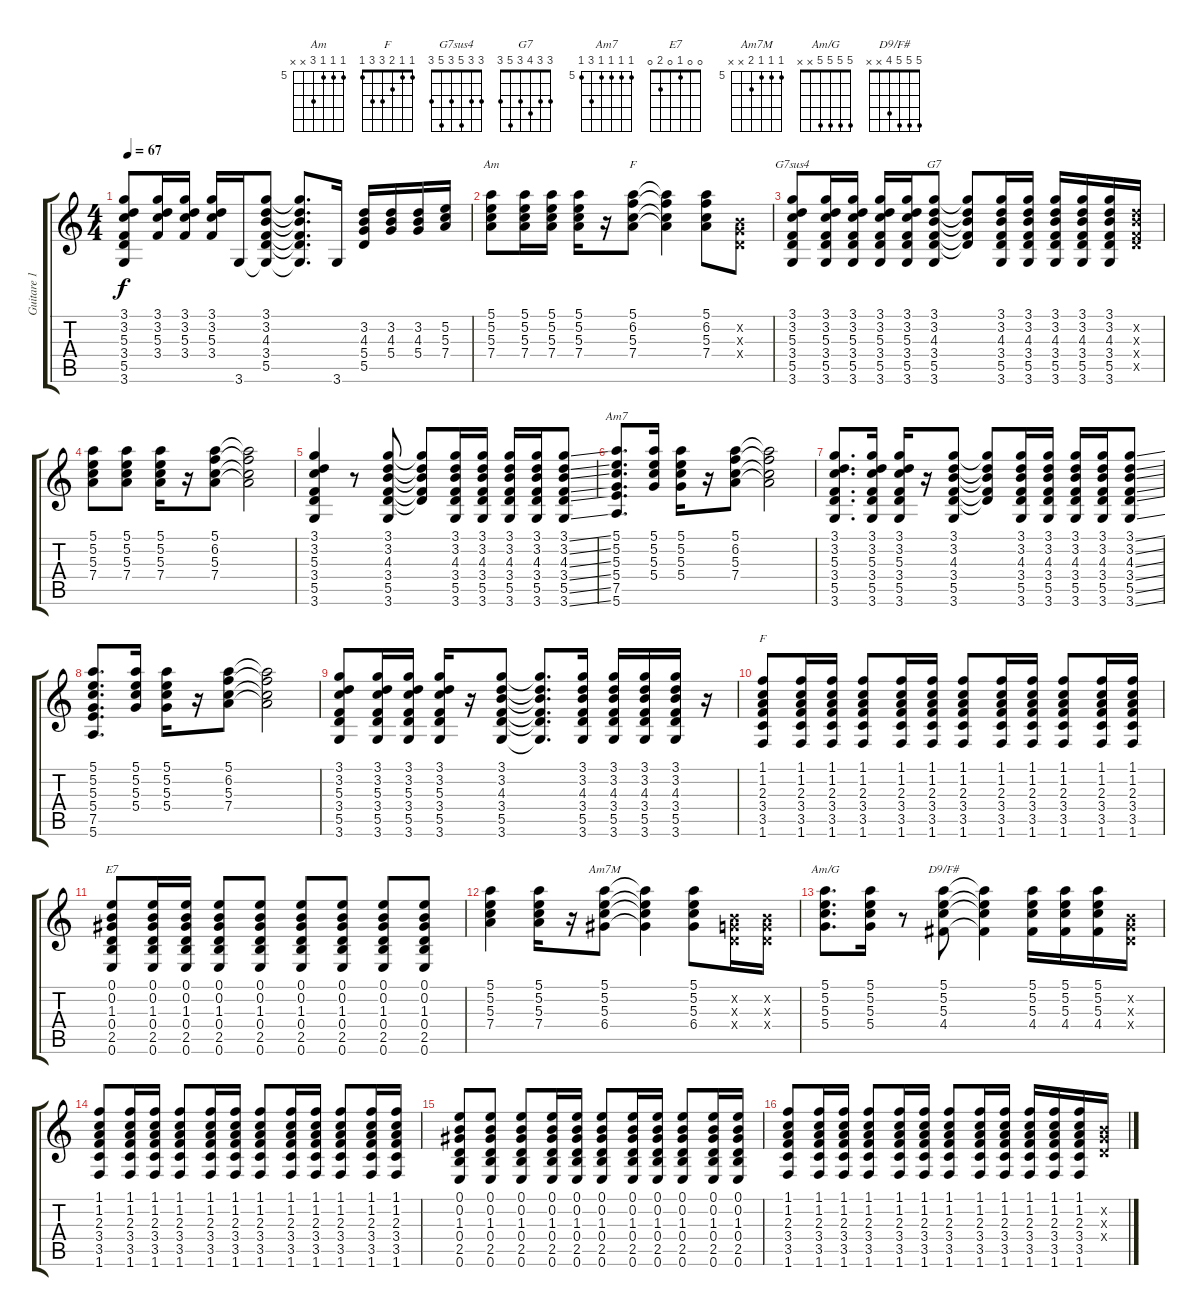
\track ("Guitare 1" "Guitare 1") {instrument acousticguitarsteel}
\staff {score tabs}
\tuning (E4 B3 G3 D3 A2 E2) {hide}
\chord ("Am" 5 5 5 7 x x) {firstfret 5}
\chord ("F" 5 6 5 7 x x) {firstfret 5}
\chord ("G7sus4" 3 3 5 3 5 3)
\chord ("G7" 3 3 4 3 5 3)
\chord ("Am7" 5 5 5 5 7 5) {firstfret 5}
\chord ("F" 1 1 2 3 3 1)
\chord ("E7" 0 0 1 0 2 0)
\chord ("Am7M" 5 5 5 6 x x) {firstfret 5}
\chord ("Am/G" 5 5 5 5 x x)
\chord ("D9/F#" 5 5 5 4 x x)
\ts (4 4)
\tempo 67
\clef g2
\ks c
(3.1 3.2 5.3 3.4 5.5 3.6).8{dy f} (3.1 3.2 5.3 3.4).16 (3.1 3.2 5.3 3.4).16 (3.1 3.2 5.3 3.4).16 3.6.16 (3.1 3.2 4.3 3.4 5.5 3.6{t}).8 (3.1{t} 3.2{t} 4.3{t} 3.4{t} 5.5{t} 3.6{t}).8{d} 3.6.16 (3.2 4.3 5.4 5.5).16 (3.2 4.3 5.4).16 (3.2 4.3 5.4).16 (5.2 5.3 7.4).16 |
(5.1 5.2 5.3 7.4).8{ch "Am"} (5.1 5.2 5.3 7.4).16 (5.1 5.2 5.3 7.4).16 (5.1 5.2 5.3 7.4).16 r.16 (5.1 6.2 5.3 7.4).8{ch "F"} (5.1{t} 6.2{t} 5.3{t} 7.4{t}).4 (5.1 6.2 5.3 7.4).8 (0.2{x} 0.3{x} 0.4{x}).8 |
(3.1 3.2 5.3 3.4 5.5 3.6).8{ch "G7sus4"} (3.1 3.2 5.3 3.4 5.5 3.6).16 (3.1 3.2 5.3 3.4 5.5 3.6).16 (3.1 3.2 5.3 3.4 5.5 3.6).16 (3.1 3.2 5.3 3.4 5.5 3.6).16 (3.1 3.2 4.3 3.4 5.5 3.6).8{ch "G7"} (3.1{t} 3.2{t} 4.3{t} 3.4{t} 5.5{t}).8 (3.1 3.2 4.3 3.4 5.5 3.6).16 (3.1 3.2 4.3 3.4 5.5 3.6).16 (3.1 3.2 4.3 3.4 5.5 3.6).16 (3.1 3.2 4.3 3.4 5.5 3.6).16 (3.1 3.2 4.3 3.4 5.5 3.6).16 (3.2{x} 4.3{x} 3.4{x} 5.5{x}).16 |
(5.1 5.2 5.3 7.4).8 (5.1 5.2 5.3 7.4).8 (5.1 5.2 5.3 7.4).16 r.16 (5.1 6.2 5.3 7.4).8 (5.1{t} 6.2{t} 5.3{t} 7.4{t}).2 |
(3.1 3.2 5.3 3.4 5.5 3.6).4 r.8 (3.1 3.2 4.3 3.4 5.5 3.6).8 (3.1{t} 3.2{t} 4.3{t} 3.4{t} 5.5{t}).8 (3.1 3.2 4.3 3.4 5.5 3.6).16 (3.1 3.2 4.3 3.4 5.5 3.6).16 (3.1 3.2 4.3 3.4 5.5 3.6).16 (3.1 3.2 4.3 3.4 5.5 3.6).16 (3.1{ss} 3.2{ss} 4.3{ss} 3.4{ss} 5.5{ss} 3.6{ss}).8 |
(5.1 5.2 5.3 5.4 7.5 5.6).8{d ch "Am7"} (5.1 5.2 5.3 5.4).16 (5.1 5.2 5.3 5.4).16 r.16 (5.1 6.2 5.3 7.4).8 (5.1{t} 6.2{t} 5.3{t} 7.4{t}).2 |
(3.1 3.2 5.3 3.4 5.5 3.6).8{d} (3.1 3.2 5.3 3.4 5.5 3.6).16 (3.1 3.2 5.3 3.4 5.5 3.6).16 r.16 (3.1 3.2 4.3 3.4 5.5 3.6).8 (3.1{t} 3.2{t} 4.3{t} 3.4{t} 5.5{t}).8 (3.1 3.2 4.3 3.4 5.5 3.6).16 (3.1 3.2 4.3 3.4 5.5 3.6).16 (3.1 3.2 4.3 3.4 5.5 3.6).16 (3.1 3.2 4.3 3.4 5.5 3.6).16 (3.1{ss} 3.2{ss} 4.3{ss} 3.4{ss} 5.5{ss} 3.6{ss}).8 |
(5.1 5.2 5.3 5.4 7.5 5.6).8{d} (5.1 5.2 5.3 5.4).16 (5.1 5.2 5.3 5.4).16 r.16 (5.1 6.2 5.3 7.4).8 (5.1{t} 6.2{t} 5.3{t} 7.4{t}).2 |
(3.1 3.2 5.3 3.4 5.5 3.6).8 (3.1 3.2 5.3 3.4 5.5 3.6).16 (3.1 3.2 5.3 3.4 5.5 3.6).16 (3.1 3.2 5.3 3.4 5.5 3.6).16 r.16 (3.1 3.2 4.3 3.4 5.5 3.6).8 (3.1{t} 3.2{t} 4.3{t} 3.4{t} 5.5{t} 3.6{t}).8{d} (3.1 3.2 4.3 3.4 5.5 3.6).16 (3.1 3.2 4.3 3.4 5.5 3.6).16 (3.1 3.2 4.3 3.4 5.5 3.6).16 (3.1 3.2 4.3 3.4 5.5 3.6).16 r.16 |
(1.1 1.2 2.3 3.4 3.5 1.6).8{ch "F"} (1.1 1.2 2.3 3.4 3.5 1.6).16 (1.1 1.2 2.3 3.4 3.5 1.6).16 (1.1 1.2 2.3 3.4 3.5 1.6).8 (1.1 1.2 2.3 3.4 3.5 1.6).16 (1.1 1.2 2.3 3.4 3.5 1.6).16 (1.1 1.2 2.3 3.4 3.5 1.6).8 (1.1 1.2 2.3 3.4 3.5 1.6).16 (1.1 1.2 2.3 3.4 3.5 1.6).16 (1.1 1.2 2.3 3.4 3.5 1.6).8 (1.1 1.2 2.3 3.4 3.5 1.6).16 (1.1 1.2 2.3 3.4 3.5 1.6).16 |
(0.1 0.2 1.3 0.4 2.5 0.6).8{ch "E7"} (0.1 0.2 1.3 0.4 2.5 0.6).16 (0.1 0.2 1.3 0.4 2.5 0.6).16 (0.1 0.2 1.3 0.4 2.5 0.6).8 (0.1 0.2 1.3 0.4 2.5 0.6).8 (0.1 0.2 1.3 0.4 2.5 0.6).8 (0.1 0.2 1.3 0.4 2.5 0.6).8 (0.1 0.2 1.3 0.4 2.5 0.6).8 (0.1 0.2 1.3 0.4 2.5 0.6).8 |
(5.1 5.2 5.3 7.4).4 (5.1 5.2 5.3 7.4).16 r.16 (5.1 5.2 5.3 6.4).8{ch "Am7M"} (5.1{t} 5.2{t} 5.3{t} 6.4{t}).4 (5.1 5.2 5.3 6.4).8 (0.2{x} 0.3{x} 0.4{x}).16 (0.2{x} 0.3{x} 0.4{x}).16 |
(5.1 5.2 5.3 5.4).8{d ch "Am/G"} (5.1 5.2 5.3 5.4).16 r.8 (5.1 5.2 5.3 4.4).8{ch "D9/F#"} (5.1{t} 5.2{t} 5.3{t} 4.4{t}).4 (5.1 5.2 5.3 4.4).16 (5.1 5.2 5.3 4.4).16 (5.1 5.2 5.3 4.4).16 (0.2{x} 0.3{x} 0.4{x}).16 |
(1.1 1.2 2.3 3.4 3.5 1.6).8 (1.1 1.2 2.3 3.4 3.5 1.6).16 (1.1 1.2 2.3 3.4 3.5 1.6).16 (1.1 1.2 2.3 3.4 3.5 1.6).8 (1.1 1.2 2.3 3.4 3.5 1.6).16 (1.1 1.2 2.3 3.4 3.5 1.6).16 (1.1 1.2 2.3 3.4 3.5 1.6).8 (1.1 1.2 2.3 3.4 3.5 1.6).16 (1.1 1.2 2.3 3.4 3.5 1.6).16 (1.1 1.2 2.3 3.4 3.5 1.6).8 (1.1 1.2 2.3 3.4 3.5 1.6).16 (1.1 1.2 2.3 3.4 3.5 1.6).16 |
(0.1 0.2 1.3 0.4 2.5 0.6).8 (0.1 0.2 1.3 0.4 2.5 0.6).8 (0.1 0.2 1.3 0.4 2.5 0.6).8 (0.1 0.2 1.3 0.4 2.5 0.6).16 (0.1 0.2 1.3 0.4 2.5 0.6).16 (0.1 0.2 1.3 0.4 2.5 0.6).8 (0.1 0.2 1.3 0.4 2.5 0.6).16 (0.1 0.2 1.3 0.4 2.5 0.6).16 (0.1 0.2 1.3 0.4 2.5 0.6).8 (0.1 0.2 1.3 0.4 2.5 0.6).16 (0.1 0.2 1.3 0.4 2.5 0.6).16 |
(1.1 1.2 2.3 3.4 3.5 1.6).8 (1.1 1.2 2.3 3.4 3.5 1.6).16 (1.1 1.2 2.3 3.4 3.5 1.6).16 (1.1 1.2 2.3 3.4 3.5 1.6).8 (1.1 1.2 2.3 3.4 3.5 1.6).16 (1.1 1.2 2.3 3.4 3.5 1.6).16 (1.1 1.2 2.3 3.4 3.5 1.6).8 (1.1 1.2 2.3 3.4 3.5 1.6).16 (1.1 1.2 2.3 3.4 3.5 1.6).16 (1.1 1.2 2.3 3.4 3.5 1.6).16 (1.1 1.2 2.3 3.4 3.5 1.6).16 (1.1 1.2 2.3 3.4 3.5 1.6).16 (0.2{x} 0.3{x} 0.4{x}).16
